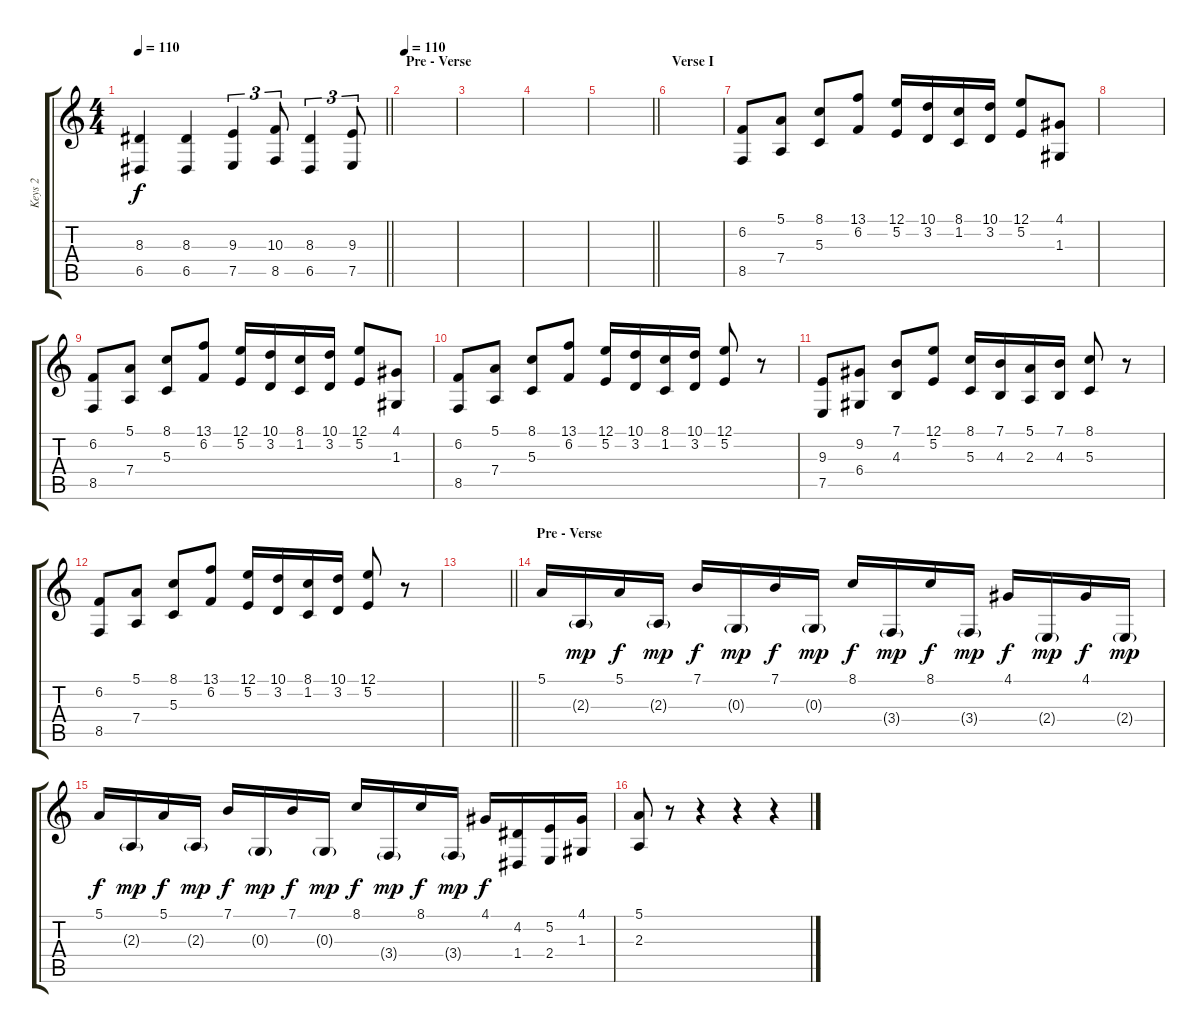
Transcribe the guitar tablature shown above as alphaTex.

\track ("Keys 2" "Keys 2") {instrument stringensemble1}
\staff {score tabs}
\tuning (E4 B3 G3 D3 A2 E2) {hide}
\ts (4 4)
\tempo 110
\clef g2
\barLineRight lightlight
\ks c
(8.3 6.5).4{dy f} (8.3 6.5).4 (9.3 7.5).4{tu (3 2)} (10.3 8.5).8{tu (3 2)} (8.3 6.5).4{tu (3 2)} (9.3 7.5).8{tu (3 2)} |
\section ("" "Pre - Verse ")
\tempo 110
|
|
|
\barLineRight lightlight
|
\section ("" "Verse I")
|
(6.2 8.5).8 (5.1 7.4).8 (8.1 5.3).8 (13.1 6.2).8 (12.1 5.2).16 (10.1 3.2).16 (8.1 1.2).16 (10.1 3.2).16 (12.1 5.2).8 (4.1 1.3).8 |
|
(6.2 8.5).8 (5.1 7.4).8 (8.1 5.3).8 (13.1 6.2).8 (12.1 5.2).16 (10.1 3.2).16 (8.1 1.2).16 (10.1 3.2).16 (12.1 5.2).8 (4.1 1.3).8 |
(6.2 8.5).8 (5.1 7.4).8 (8.1 5.3).8 (13.1 6.2).8 (12.1 5.2).16 (10.1 3.2).16 (8.1 1.2).16 (10.1 3.2).16 (12.1 5.2).8 r.8 |
(9.3 7.5).8 (9.2 6.4).8 (7.1 4.3).8 (12.1 5.2).8 (8.1 5.3).16 (7.1 4.3).16 (5.1 2.3).16 (7.1 4.3).16 (8.1 5.3).8 r.8 |
(6.2 8.5).8 (5.1 7.4).8 (8.1 5.3).8 (13.1 6.2).8 (12.1 5.2).16 (10.1 3.2).16 (8.1 1.2).16 (10.1 3.2).16 (12.1 5.2).8 r.8 |
\barLineRight lightlight
|
\section ("" "Pre - Verse ")
5.1.16 2.3{g}.16{dy mp} 5.1.16{dy f} 2.3{g}.16{dy mp} 7.1.16{dy f} 0.3{g}.16{dy mp} 7.1.16{dy f} 0.3{g}.16{dy mp} 8.1.16{dy f} 3.4{g}.16{dy mp} 8.1.16{dy f} 3.4{g}.16{dy mp} 4.1.16{dy f} 2.4{g}.16{dy mp} 4.1.16{dy f} 2.4{g}.16{dy mp} |
5.1.16{dy f} 2.3{g}.16{dy mp} 5.1.16{dy f} 2.3{g}.16{dy mp} 7.1.16{dy f} 0.3{g}.16{dy mp} 7.1.16{dy f} 0.3{g}.16{dy mp} 8.1.16{dy f} 3.4{g}.16{dy mp} 8.1.16{dy f} 3.4{g}.16{dy mp} 4.1.16{dy f} (4.2 1.4).16 (5.2 2.4).16 (4.1 1.3).16 |
(5.1 2.3).8 r.8 r.4 r.4 r.4
